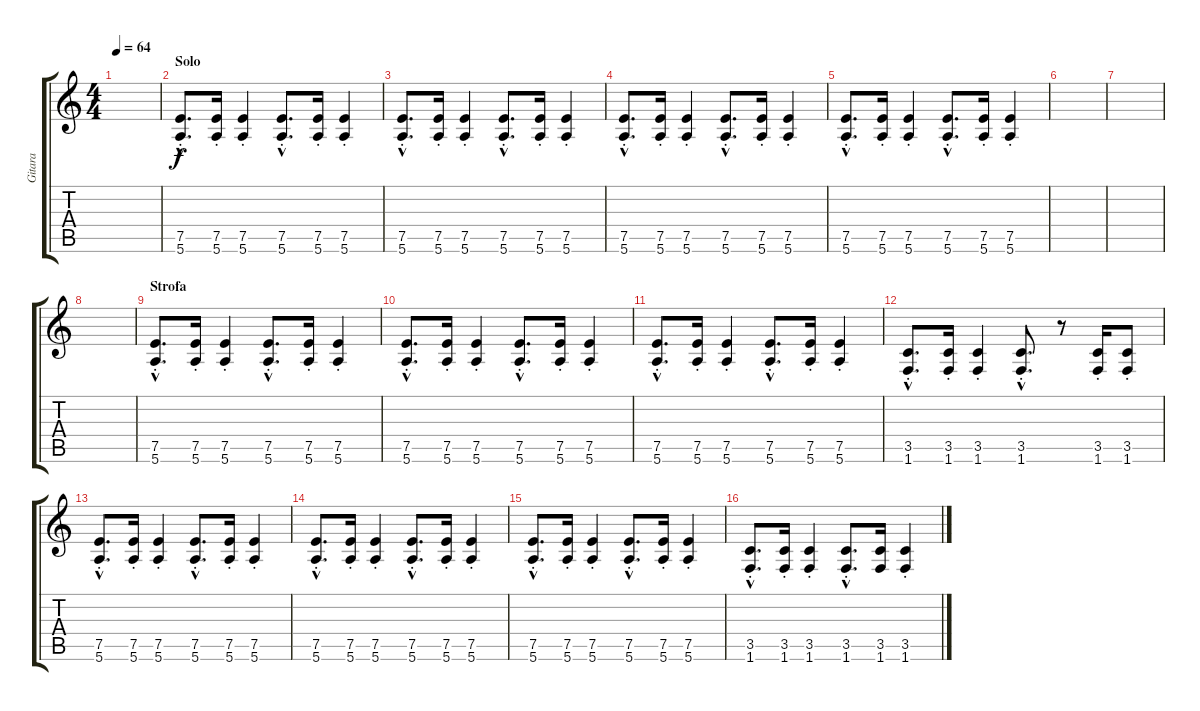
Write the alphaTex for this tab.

\track ("Gitara" "Gitara") {instrument distortionguitar}
\staff {score tabs}
\tuning (E4 B3 G3 D3 A2 E2) {hide}
\ts (4 4)
\tempo 64
\clef g2
\ks c
|
\section ("" "Solo")
(7.5{hac st} 5.6{hac st}).8{d} (7.5{st} 5.6{st}).16 (7.5{st} 5.6{st}).4 (7.5{hac st} 5.6{hac st}).8{d} (7.5{st} 5.6{st}).16 (7.5{st} 5.6{st}).4 |
(7.5{hac st} 5.6{hac st}).8{d} (7.5{st} 5.6{st}).16 (7.5{st} 5.6{st}).4 (7.5{hac st} 5.6{hac st}).8{d} (7.5{st} 5.6{st}).16 (7.5{st} 5.6{st}).4 |
(7.5{hac st} 5.6{hac st}).8{d} (7.5{st} 5.6{st}).16 (7.5{st} 5.6{st}).4 (7.5{hac st} 5.6{hac st}).8{d} (7.5{st} 5.6{st}).16 (7.5{st} 5.6{st}).4 |
(7.5{hac st} 5.6{hac st}).8{d} (7.5{st} 5.6{st}).16 (7.5{st} 5.6{st}).4 (7.5{hac st} 5.6{hac st}).8{d} (7.5{st} 5.6{st}).16 (7.5{st} 5.6{st}).4 |
|
|
|
\section ("" "Strofa")
(7.5{hac st} 5.6{hac st}).8{d} (7.5{st} 5.6{st}).16 (7.5{st} 5.6{st}).4 (7.5{hac st} 5.6{hac st}).8{d} (7.5{st} 5.6{st}).16 (7.5{st} 5.6{st}).4 |
(7.5{hac st} 5.6{hac st}).8{d} (7.5{st} 5.6{st}).16 (7.5{st} 5.6{st}).4 (7.5{hac st} 5.6{hac st}).8{d} (7.5{st} 5.6{st}).16 (7.5{st} 5.6{st}).4 |
(7.5{hac st} 5.6{hac st}).8{d} (7.5{st} 5.6{st}).16 (7.5{st} 5.6{st}).4 (7.5{hac st} 5.6{hac st}).8{d} (7.5{st} 5.6{st}).16 (7.5{st} 5.6{st}).4 |
(3.5{hac st} 1.6{hac st}).8{d} (3.5{st} 1.6{st}).16 (3.5{st} 1.6{st}).4 (3.5{hac st} 1.6{hac st}).8{d} r.8 (3.5{st} 1.6{st}).16 (3.5{st} 1.6{st}).8 |
(7.5{hac st} 5.6{hac st}).8{d} (7.5{st} 5.6{st}).16 (7.5{st} 5.6{st}).4 (7.5{hac st} 5.6{hac st}).8{d} (7.5{st} 5.6{st}).16 (7.5{st} 5.6{st}).4 |
(7.5{hac st} 5.6{hac st}).8{d} (7.5{st} 5.6{st}).16 (7.5{st} 5.6{st}).4 (7.5{hac st} 5.6{hac st}).8{d} (7.5{st} 5.6{st}).16 (7.5{st} 5.6{st}).4 |
(7.5{hac st} 5.6{hac st}).8{d} (7.5{st} 5.6{st}).16 (7.5{st} 5.6{st}).4 (7.5{hac st} 5.6{hac st}).8{d} (7.5{st} 5.6{st}).16 (7.5{st} 5.6{st}).4 |
(3.5{hac st} 1.6{hac st}).8{d} (3.5{st} 1.6{st}).16 (3.5{st} 1.6{st}).4 (3.5{hac st} 1.6{hac st}).8{d} (3.5 1.6).16 (3.5{st} 1.6{st}).4
